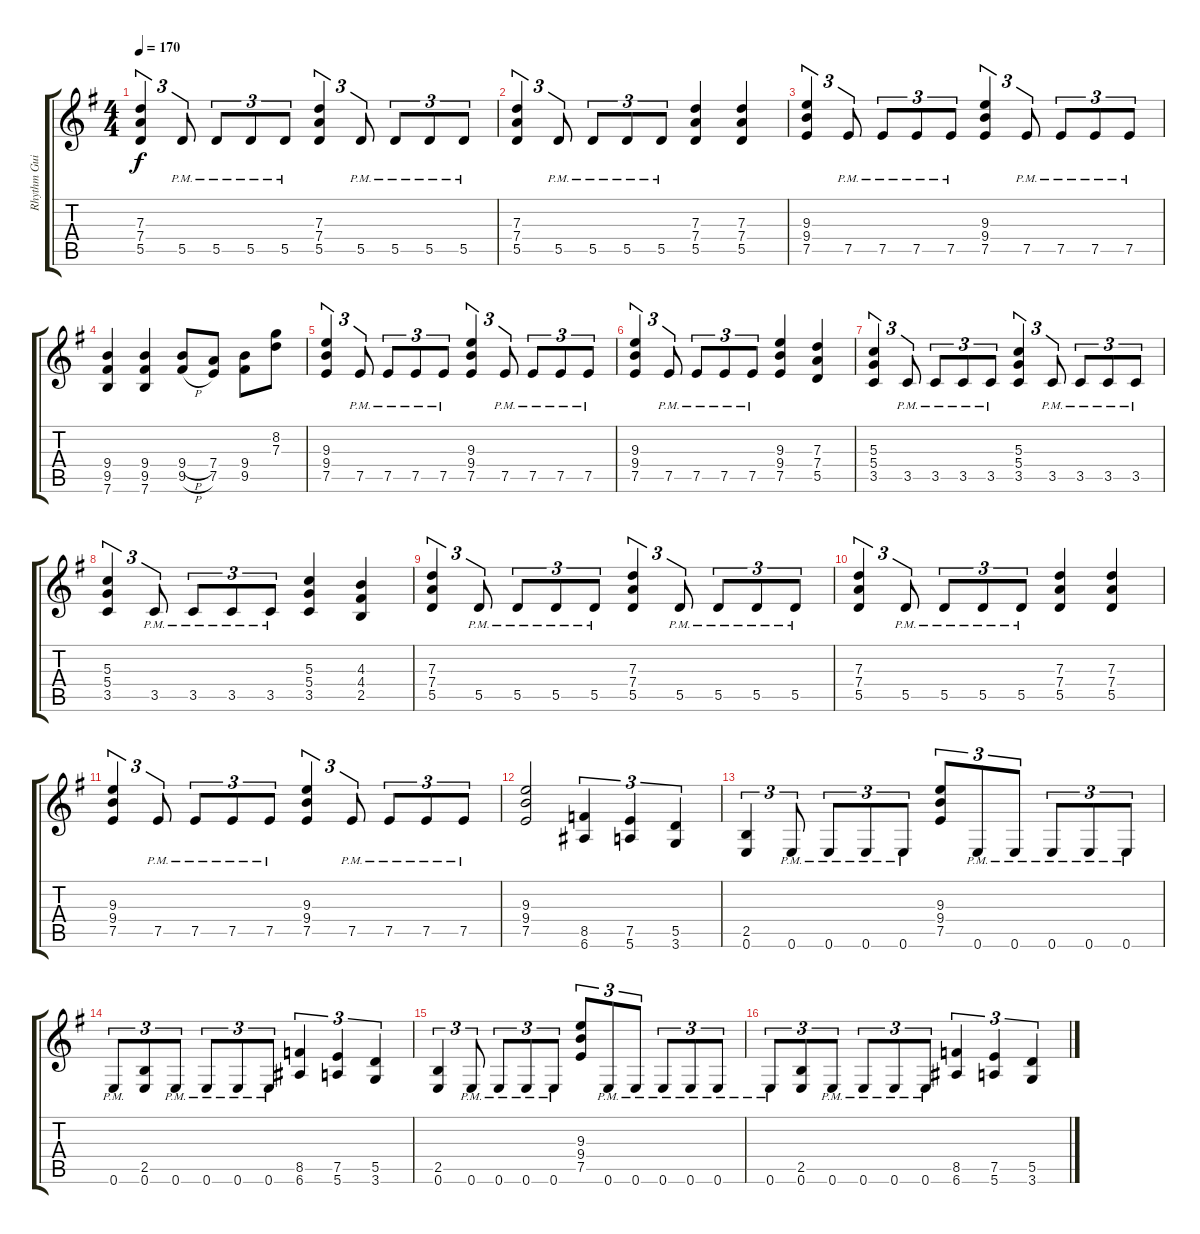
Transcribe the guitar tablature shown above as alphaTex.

\track ("Rhythm Guitar" "Rhythm Gui") {instrument overdrivenguitar}
\staff {score tabs}
\tuning (E4 B3 G3 D3 A2 E2) {hide}
\ts (4 4)
\tempo 170
\clef g2
\ks eminor
(7.3 7.4 5.5).4{tu (3 2) dy f} 5.5{pm}.8{tu (3 2)} 5.5{pm}.8{tu (3 2)} 5.5{pm}.8{tu (3 2)} 5.5{pm}.8{tu (3 2)} (7.3 7.4 5.5).4{tu (3 2)} 5.5{pm}.8{tu (3 2)} 5.5{pm}.8{tu (3 2)} 5.5{pm}.8{tu (3 2)} 5.5{pm}.8{tu (3 2)} |
(7.3 7.4 5.5).4{tu (3 2)} 5.5{pm}.8{tu (3 2)} 5.5{pm}.8{tu (3 2)} 5.5{pm}.8{tu (3 2)} 5.5{pm}.8{tu (3 2)} (7.3 7.4 5.5).4 (7.3 7.4 5.5).4 |
(9.3 9.4 7.5).4{tu (3 2)} 7.5{pm}.8{tu (3 2)} 7.5{pm}.8{tu (3 2)} 7.5{pm}.8{tu (3 2)} 7.5{pm}.8{tu (3 2)} (9.3 9.4 7.5).4{tu (3 2)} 7.5{pm}.8{tu (3 2)} 7.5{pm}.8{tu (3 2)} 7.5{pm}.8{tu (3 2)} 7.5{pm}.8{tu (3 2)} |
(9.4 9.5 7.6).4 (9.4 9.5 7.6).4 (9.4{h} 9.5{h}).8 (7.4 7.5).8 (9.4 9.5).8 (8.2 7.3).8 |
(9.3 9.4 7.5).4{tu (3 2)} 7.5{pm}.8{tu (3 2)} 7.5{pm}.8{tu (3 2)} 7.5{pm}.8{tu (3 2)} 7.5{pm}.8{tu (3 2)} (9.3 9.4 7.5).4{tu (3 2)} 7.5{pm}.8{tu (3 2)} 7.5{pm}.8{tu (3 2)} 7.5{pm}.8{tu (3 2)} 7.5{pm}.8{tu (3 2)} |
(9.3 9.4 7.5).4{tu (3 2)} 7.5{pm}.8{tu (3 2)} 7.5{pm}.8{tu (3 2)} 7.5{pm}.8{tu (3 2)} 7.5{pm}.8{tu (3 2)} (9.3 9.4 7.5).4 (7.3 7.4 5.5).4 |
(5.3 5.4 3.5).4{tu (3 2)} 3.5{pm}.8{tu (3 2)} 3.5{pm}.8{tu (3 2)} 3.5{pm}.8{tu (3 2)} 3.5{pm}.8{tu (3 2)} (5.3 5.4 3.5).4{tu (3 2)} 3.5{pm}.8{tu (3 2)} 3.5{pm}.8{tu (3 2)} 3.5{pm}.8{tu (3 2)} 3.5{pm}.8{tu (3 2)} |
(5.3 5.4 3.5).4{tu (3 2)} 3.5{pm}.8{tu (3 2)} 3.5{pm}.8{tu (3 2)} 3.5{pm}.8{tu (3 2)} 3.5{pm}.8{tu (3 2)} (5.3 5.4 3.5).4 (4.3 4.4 2.5).4 |
(7.3 7.4 5.5).4{tu (3 2)} 5.5{pm}.8{tu (3 2)} 5.5{pm}.8{tu (3 2)} 5.5{pm}.8{tu (3 2)} 5.5{pm}.8{tu (3 2)} (7.3 7.4 5.5).4{tu (3 2)} 5.5{pm}.8{tu (3 2)} 5.5{pm}.8{tu (3 2)} 5.5{pm}.8{tu (3 2)} 5.5{pm}.8{tu (3 2)} |
(7.3 7.4 5.5).4{tu (3 2)} 5.5{pm}.8{tu (3 2)} 5.5{pm}.8{tu (3 2)} 5.5{pm}.8{tu (3 2)} 5.5{pm}.8{tu (3 2)} (7.3 7.4 5.5).4 (7.3 7.4 5.5).4 |
(9.3 9.4 7.5).4{tu (3 2)} 7.5{pm}.8{tu (3 2)} 7.5{pm}.8{tu (3 2)} 7.5{pm}.8{tu (3 2)} 7.5{pm}.8{tu (3 2)} (9.3 9.4 7.5).4{tu (3 2)} 7.5{pm}.8{tu (3 2)} 7.5{pm}.8{tu (3 2)} 7.5{pm}.8{tu (3 2)} 7.5{pm}.8{tu (3 2)} |
(9.3 9.4 7.5).2 (8.5 6.6).4{tu (3 2)} (7.5 5.6).4{tu (3 2)} (5.5 3.6).4{tu (3 2)} |
(2.5 0.6).4{tu (3 2)} 0.6{pm}.8{tu (3 2)} 0.6{pm}.8{tu (3 2)} 0.6{pm}.8{tu (3 2)} 0.6{pm}.8{tu (3 2)} (9.3 9.4 7.5).8{tu (3 2)} 0.6{pm}.8{tu (3 2)} 0.6{pm}.8{tu (3 2)} 0.6{pm}.8{tu (3 2)} 0.6{pm}.8{tu (3 2)} 0.6{pm}.8{tu (3 2)} |
0.6{pm}.8{tu (3 2)} (2.5 0.6).8{tu (3 2)} 0.6{pm}.8{tu (3 2)} 0.6{pm}.8{tu (3 2)} 0.6{pm}.8{tu (3 2)} 0.6{pm}.8{tu (3 2)} (8.5 6.6).4{tu (3 2)} (7.5 5.6).4{tu (3 2)} (5.5 3.6).4{tu (3 2)} |
(2.5 0.6).4{tu (3 2)} 0.6{pm}.8{tu (3 2)} 0.6{pm}.8{tu (3 2)} 0.6{pm}.8{tu (3 2)} 0.6{pm}.8{tu (3 2)} (9.3 9.4 7.5).8{tu (3 2)} 0.6{pm}.8{tu (3 2)} 0.6{pm}.8{tu (3 2)} 0.6{pm}.8{tu (3 2)} 0.6{pm}.8{tu (3 2)} 0.6{pm}.8{tu (3 2)} |
0.6{pm}.8{tu (3 2)} (2.5 0.6).8{tu (3 2)} 0.6{pm}.8{tu (3 2)} 0.6{pm}.8{tu (3 2)} 0.6{pm}.8{tu (3 2)} 0.6{pm}.8{tu (3 2)} (8.5 6.6).4{tu (3 2)} (7.5 5.6).4{tu (3 2)} (5.5 3.6).4{tu (3 2)}
